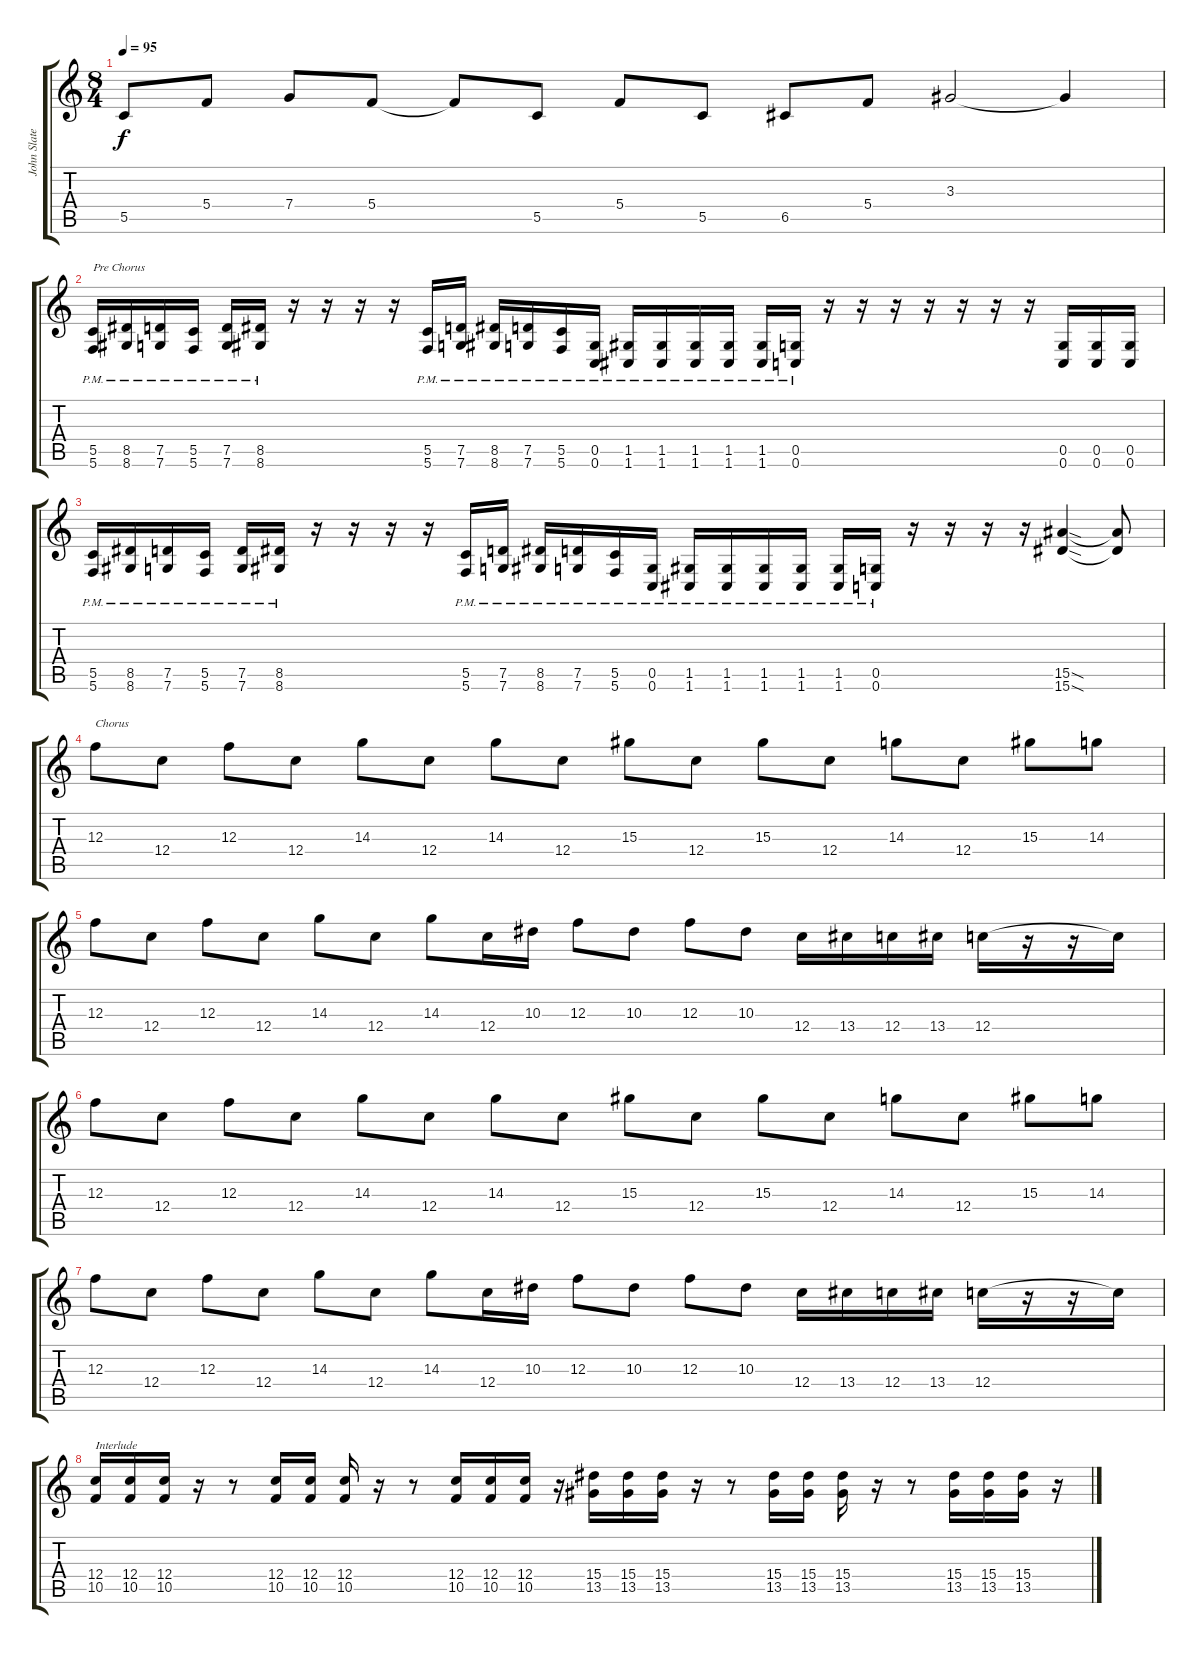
\track ("John Slater" "John Slate") {instrument distortionguitar}
\staff {score tabs}
\tuning (D4 A3 F3 C3 G2 C2) {hide}
\ts (8 4)
\tempo 95
\clef g2
\ks c
5.5.8{dy f instrument electricguitarclean} 5.4.8 7.4.8 5.4.8 5.4{t}.8 5.5.8 5.4.8 5.5.8 6.5.8 5.4.8 3.3.2 3.3{t}.4 |
(5.5{pm} 5.6{pm}).16{txt "Pre Chorus" instrument distortionguitar} (8.5{pm} 8.6{pm}).16 (7.5{pm} 7.6{pm}).16 (5.5{pm} 5.6{pm}).16 (7.5{pm} 7.6{pm}).16 (8.5{pm} 8.6{pm}).16 r.16 r.16 r.16 r.16 (5.5{pm} 5.6{pm}).16 (7.5{pm} 7.6{pm}).16 (8.5{pm} 8.6{pm}).16 (7.5{pm} 7.6{pm}).16 (5.5{pm} 5.6{pm}).16 (0.5{pm} 0.6{pm}).16 (1.5{pm} 1.6{pm}).16 (1.5{pm} 1.6{pm}).16 (1.5{pm} 1.6{pm}).16 (1.5{pm} 1.6{pm}).16 (1.5{pm} 1.6{pm}).16 (0.5{pm} 0.6{pm}).16 r.16 r.16 r.16 r.16 r.16 r.16 r.16 (0.5 0.6).16 (0.5 0.6).16 (0.5 0.6).16 |
(5.5{pm} 5.6{pm}).16{instrument distortionguitar} (8.5{pm} 8.6{pm}).16 (7.5{pm} 7.6{pm}).16 (5.5{pm} 5.6{pm}).16 (7.5{pm} 7.6{pm}).16 (8.5{pm} 8.6{pm}).16 r.16 r.16 r.16 r.16 (5.5{pm} 5.6{pm}).16 (7.5{pm} 7.6{pm}).16 (8.5{pm} 8.6{pm}).16 (7.5{pm} 7.6{pm}).16 (5.5{pm} 5.6{pm}).16 (0.5{pm} 0.6{pm}).16 (1.5{pm} 1.6{pm}).16 (1.5{pm} 1.6{pm}).16 (1.5{pm} 1.6{pm}).16 (1.5{pm} 1.6{pm}).16 (1.5{pm} 1.6{pm}).16 (0.5{pm} 0.6{pm}).16 r.16 r.16 r.16 r.16 (15.5{sod} 15.6{sod}).4 (15.5{t} 15.6{t}).8 |
12.3.8{txt "Chorus"} 12.4.8 12.3.8 12.4.8 14.3.8 12.4.8 14.3.8 12.4.8 15.3.8 12.4.8 15.3.8 12.4.8 14.3.8 12.4.8 15.3.8 14.3.8 |
12.3.8 12.4.8 12.3.8 12.4.8 14.3.8 12.4.8 14.3.8 12.4.16 10.3.16 12.3.8 10.3.8 12.3.8 10.3.8 12.4.16 13.4.16 12.4.16 13.4.16 12.4.16 r.16 r.16 12.4{t}.16 |
12.3.8 12.4.8 12.3.8 12.4.8 14.3.8 12.4.8 14.3.8 12.4.8 15.3.8 12.4.8 15.3.8 12.4.8 14.3.8 12.4.8 15.3.8 14.3.8 |
12.3.8 12.4.8 12.3.8 12.4.8 14.3.8 12.4.8 14.3.8 12.4.16 10.3.16 12.3.8 10.3.8 12.3.8 10.3.8 12.4.16 13.4.16 12.4.16 13.4.16 12.4.16 r.16 r.16 12.4{t}.16 |
(12.4 10.5).16{txt "Interlude"} (12.4 10.5).16 (12.4 10.5).16 r.16 r.8 (12.4 10.5).16 (12.4 10.5).16 (12.4 10.5).16 r.16 r.8 (12.4 10.5).16 (12.4 10.5).16 (12.4 10.5).16 r.16 (15.4 13.5).16 (15.4 13.5).16 (15.4 13.5).16 r.16 r.8 (15.4 13.5).16 (15.4 13.5).16 (15.4 13.5).16 r.16 r.8 (15.4 13.5).16 (15.4 13.5).16 (15.4 13.5).16 r.16
